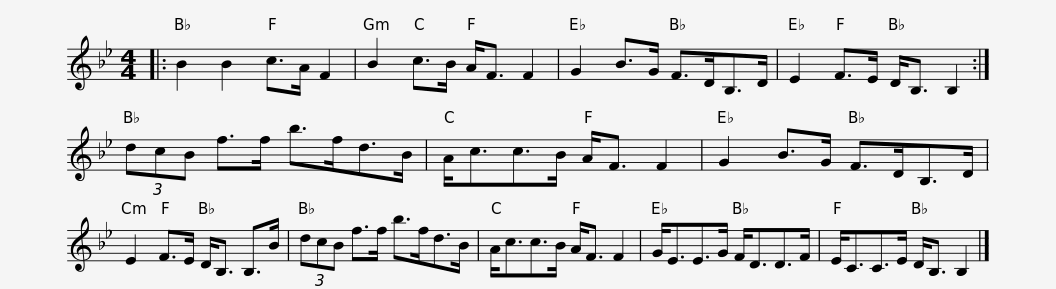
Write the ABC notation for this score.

X:1
L:1/8
M:4/4
I:linebreak $
K:Bb
V:1 treble
V:1
|: B2 B2 c>A F2 | B2 c>B A<F F2 | G2 B>G F>DB,>D | E2 F>E D<B, B,2 :| (3dcB f>f b>fd>B |$ %5
 A<cc>B A<F F2 | G2 B>G F>DB,>D | E2 F>E D<B, B,>B | (3dcB f>f b>fd>B | A<cc>B A<F F2 |$ %10
 G<EE>G F<DD>F | E<CC>E D<B, B,2 |] %12
